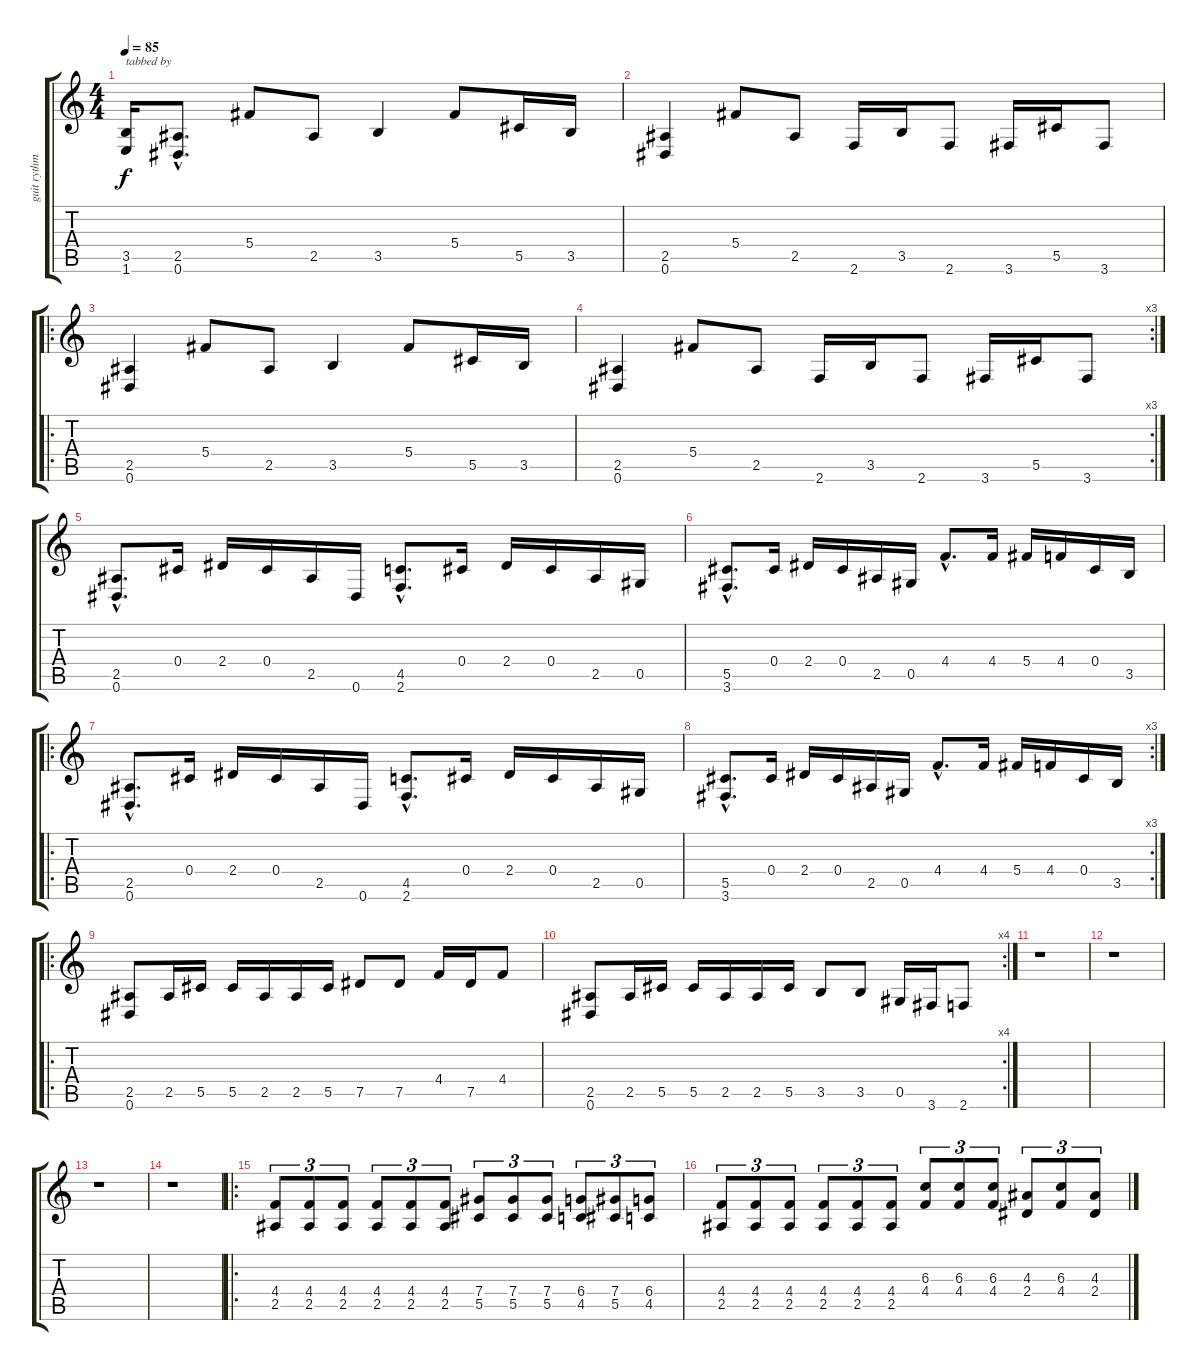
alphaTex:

\track ("guit rythm" "guit rythm") {instrument distortionguitar}
\staff {score tabs}
\tuning (Eb4 Bb3 Gb3 Db3 Ab2 Eb2) {hide}
\ts (4 4)
\tempo 85
\clef g2
\ks c
(3.5 1.6).16{txt "tabbed by" dy f instrument distortionguitar} (2.5{hac} 0.6{hac}).8{d} 5.4.8 2.5.8 3.5.4 5.4.8 5.5.16 3.5.16 |
(2.5 0.6).4 5.4.8 2.5.8 2.6.16 3.5.16 2.6.8 3.6.16 5.5.16 3.6.8 |
\ro
(2.5 0.6).4 5.4.8 2.5.8 3.5.4 5.4.8 5.5.16 3.5.16 |
\rc 3
(2.5 0.6).4 5.4.8 2.5.8 2.6.16 3.5.16 2.6.8 3.6.16 5.5.16 3.6.8 |
(2.5{hac} 0.6{hac}).8{d} 0.4.16 2.4.16 0.4.16 2.5.16 0.6.16 (4.5{hac} 2.6{hac}).8{d} 0.4.16 2.4.16 0.4.16 2.5.16 0.5.16 |
(5.5{hac} 3.6{hac}).8{d} 0.4.16 2.4.16 0.4.16 2.5.16 0.5.16 4.4{hac}.8{d} 4.4.16 5.4.16 4.4.16 0.4.16 3.5.16 |
\ro
(2.5{hac} 0.6{hac}).8{d} 0.4.16 2.4.16 0.4.16 2.5.16 0.6.16 (4.5{hac} 2.6{hac}).8{d} 0.4.16 2.4.16 0.4.16 2.5.16 0.5.16 |
\rc 3
(5.5{hac} 3.6{hac}).8{d} 0.4.16 2.4.16 0.4.16 2.5.16 0.5.16 4.4{hac}.8{d} 4.4.16 5.4.16 4.4.16 0.4.16 3.5.16 |
\ro
(2.5 0.6).8 2.5.16 5.5.16 5.5.16 2.5.16 2.5.16 5.5.16 7.5.8 7.5.8 4.4.16 7.5.16 4.4.8 |
\rc 4
(2.5 0.6).8 2.5.16 5.5.16 5.5.16 2.5.16 2.5.16 5.5.16 3.5.8 3.5.8 0.5.16 3.6.16 2.6.8 |
r.1 |
r.1 |
r.1 |
r.1 |
\ro
(4.4 2.5).8{tu (3 2)} (4.4 2.5).8{tu (3 2)} (4.4 2.5).8{tu (3 2)} (4.4 2.5).8{tu (3 2)} (4.4 2.5).8{tu (3 2)} (4.4 2.5).8{tu (3 2)} (7.4 5.5).8{tu (3 2)} (7.4 5.5).8{tu (3 2)} (7.4 5.5).8{tu (3 2)} (6.4 4.5).8{tu (3 2)} (7.4 5.5).8{tu (3 2)} (6.4 4.5).8{tu (3 2)} |
(4.4 2.5).8{tu (3 2)} (4.4 2.5).8{tu (3 2)} (4.4 2.5).8{tu (3 2)} (4.4 2.5).8{tu (3 2)} (4.4 2.5).8{tu (3 2)} (4.4 2.5).8{tu (3 2)} (6.3 4.4).8{tu (3 2)} (6.3 4.4).8{tu (3 2)} (6.3 4.4).8{tu (3 2)} (4.3 2.4).8{tu (3 2)} (6.3 4.4).8{tu (3 2)} (4.3 2.4).8{tu (3 2)}
